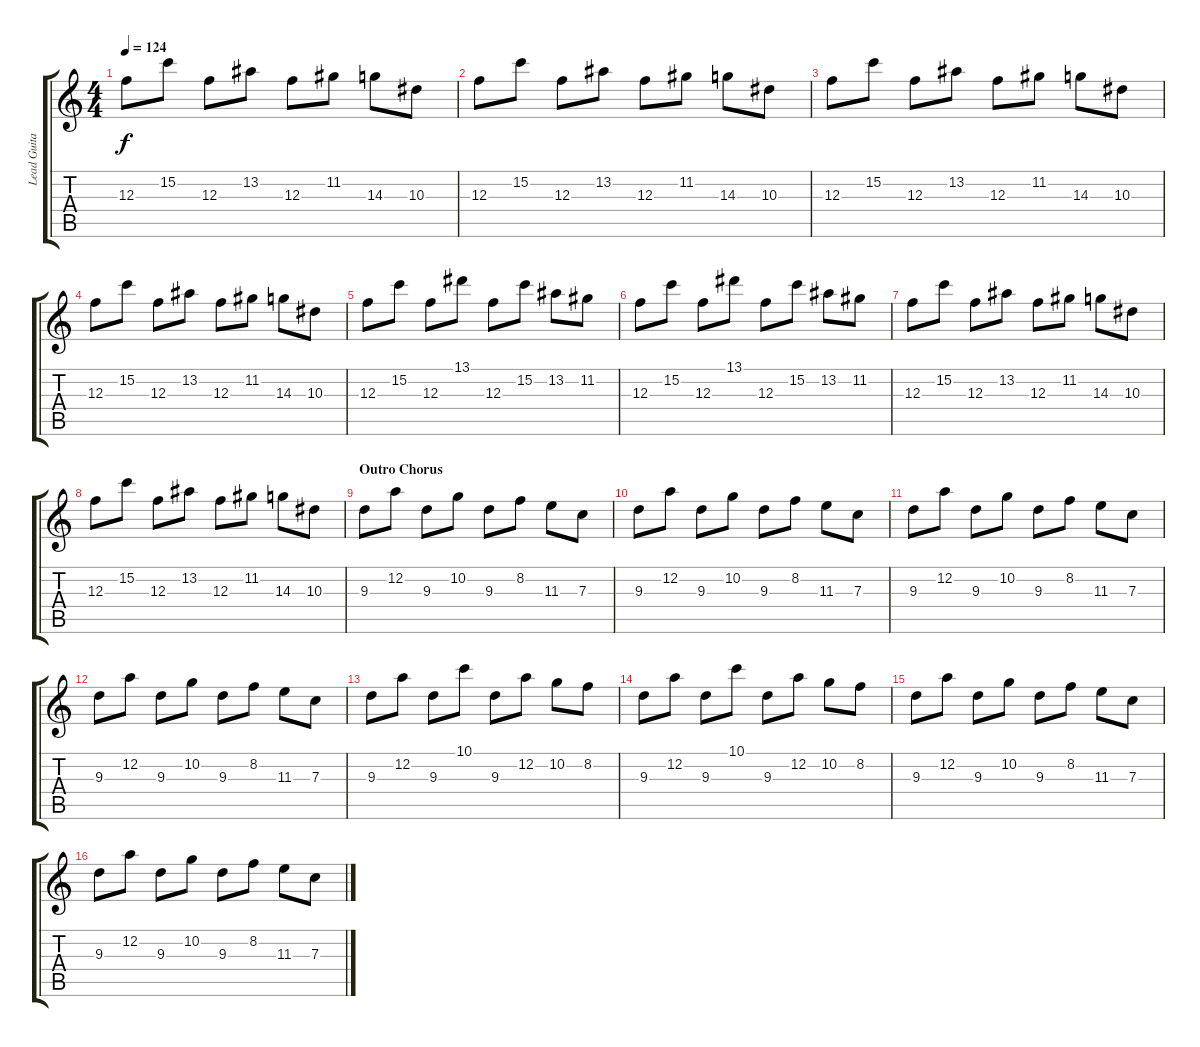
\track ("Lead Guitar" "Lead Guita") {instrument distortionguitar}
\staff {score tabs}
\tuning (D4 A3 F3 C3 G2 D2) {hide}
\ts (4 4)
\tempo 124
\clef g2
\ks c
12.3.8{dy f} 15.2.8 12.3.8 13.2.8 12.3.8 11.2.8 14.3.8 10.3.8 |
12.3.8 15.2.8 12.3.8 13.2.8 12.3.8 11.2.8 14.3.8 10.3.8 |
12.3.8 15.2.8 12.3.8 13.2.8 12.3.8 11.2.8 14.3.8 10.3.8 |
12.3.8 15.2.8 12.3.8 13.2.8 12.3.8 11.2.8 14.3.8 10.3.8 |
12.3.8 15.2.8 12.3.8 13.1.8 12.3.8 15.2.8 13.2.8 11.2.8 |
12.3.8 15.2.8 12.3.8 13.1.8 12.3.8 15.2.8 13.2.8 11.2.8 |
12.3.8 15.2.8 12.3.8 13.2.8 12.3.8 11.2.8 14.3.8 10.3.8 |
12.3.8 15.2.8 12.3.8 13.2.8 12.3.8 11.2.8 14.3.8 10.3.8 |
\section ("" "Outro Chorus")
9.3.8 12.2.8 9.3.8 10.2.8 9.3.8 8.2.8 11.3.8 7.3.8 |
9.3.8 12.2.8 9.3.8 10.2.8 9.3.8 8.2.8 11.3.8 7.3.8 |
9.3.8 12.2.8 9.3.8 10.2.8 9.3.8 8.2.8 11.3.8 7.3.8 |
9.3.8 12.2.8 9.3.8 10.2.8 9.3.8 8.2.8 11.3.8 7.3.8 |
9.3.8 12.2.8 9.3.8 10.1.8 9.3.8 12.2.8 10.2.8 8.2.8 |
9.3.8 12.2.8 9.3.8 10.1.8 9.3.8 12.2.8 10.2.8 8.2.8 |
9.3.8 12.2.8 9.3.8 10.2.8 9.3.8 8.2.8 11.3.8 7.3.8 |
9.3.8 12.2.8 9.3.8 10.2.8 9.3.8 8.2.8 11.3.8 7.3.8
